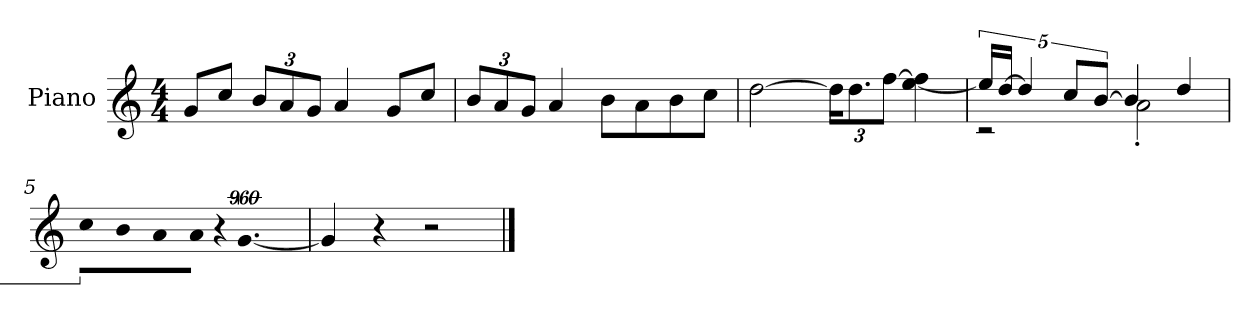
**kern
*part1
*staff1
*I"Piano
*I'P-no
*clefG2
*k[]
*M4/4
*MM90
=1
8g/L
8cc/J
*Xbrackettup
12b/L
12a/
12g/J
4a/
8g/L
8cc/J
=2
12b/L
12a/
12g/J
4a/
8b\L
8a\
8b\
8cc\J
=3
[2dd\
24dd\KL]
12.dd\
[12ff\J
[4ee\ 4ff\]
=4
*brackettup
*^
20ee/LL]	2r
[20dd/JJ	.
5dd/]	.
10cc/L	.
[10b/J	.
4b/]	2a'\
4dd/	.
*v	*v
=5
!LO:N:vis=8
960%137cc\L
!LO:N:vis=8
960%137b\
!LO:N:vis=8
960%137a\
!LO:N:vis=16
1920%137a\Jk
!LO:N:vis=16
1920%137r
!LO:N:vis=4.
[1920%823g/
!!LO:LB:g=z
=6
4g/]
4r
2r
==
*-
